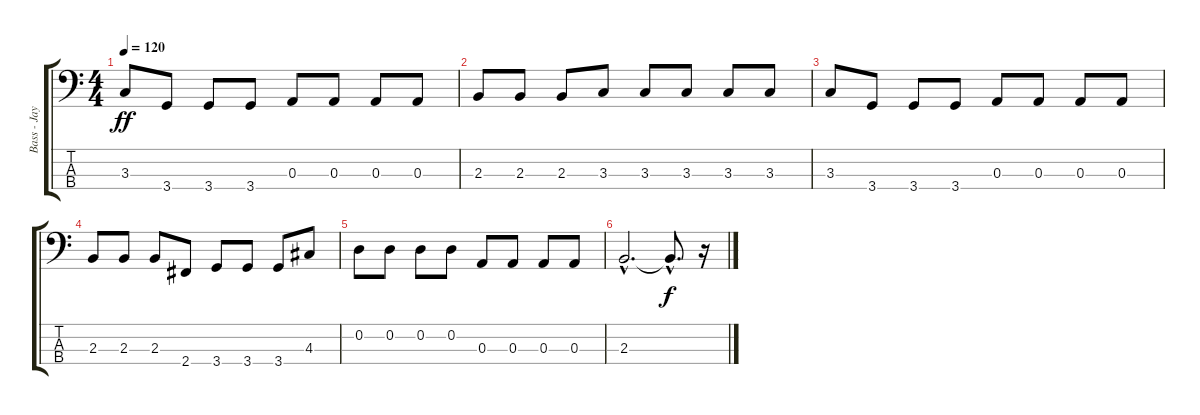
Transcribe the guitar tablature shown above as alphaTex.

\track ("Bass - Jay Bentley" "Bass - Jay") {instrument electricbassfinger}
\staff {score tabs}
\tuning (G2 D2 A1 E1) {hide}
\ts (4 4)
\tempo 120
\clef f4
\ks c
3.3.8{dy ff} 3.4.8 3.4.8 3.4.8 0.3.8 0.3.8 0.3.8 0.3.8 |
2.3.8 2.3.8 2.3.8 3.3.8 3.3.8 3.3.8 3.3.8 3.3.8 |
3.3.8 3.4.8 3.4.8 3.4.8 0.3.8 0.3.8 0.3.8 0.3.8 |
2.3.8 2.3.8 2.3.8 2.4.8 3.4.8 3.4.8 3.4.8 4.3.8 |
0.2.8 0.2.8 0.2.8 0.2.8 0.3.8 0.3.8 0.3.8 0.3.8 |
2.3{hac}.2{d} 2.3{hac t}.8{d dy f} r.16
